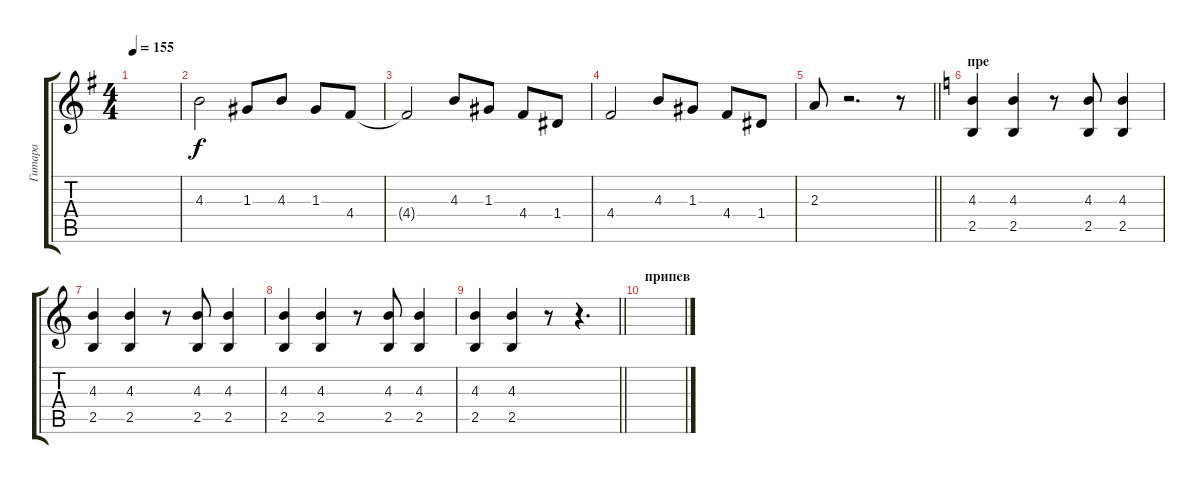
\track ("Гитара" "Гитара") {instrument distortionguitar}
\staff {score tabs}
\tuning (E4 B3 G3 D3 A2 E2) {hide}
\ts (4 4)
\tempo 155
\clef g2
\ks g
|
4.3.2 1.3.8 4.3.8 1.3.8 4.4.8 |
4.4{t}.2 4.3.8 1.3.8 4.4.8 1.4.8 |
4.4.2 4.3.8 1.3.8 4.4.8 1.4.8 |
\barLineRight lightlight
2.3.8 r.2{d} r.8 |
\section ("" "пре")
\ks c
(4.3 2.5).4 (4.3 2.5).4 r.8 (4.3 2.5).8 (4.3 2.5).4 |
(4.3 2.5).4 (4.3 2.5).4 r.8 (4.3 2.5).8 (4.3 2.5).4 |
(4.3 2.5).4 (4.3 2.5).4 r.8 (4.3 2.5).8 (4.3 2.5).4 |
\barLineRight lightlight
(4.3 2.5).4 (4.3 2.5).4 r.8 r.4{d} |
\section ("" "припев")
